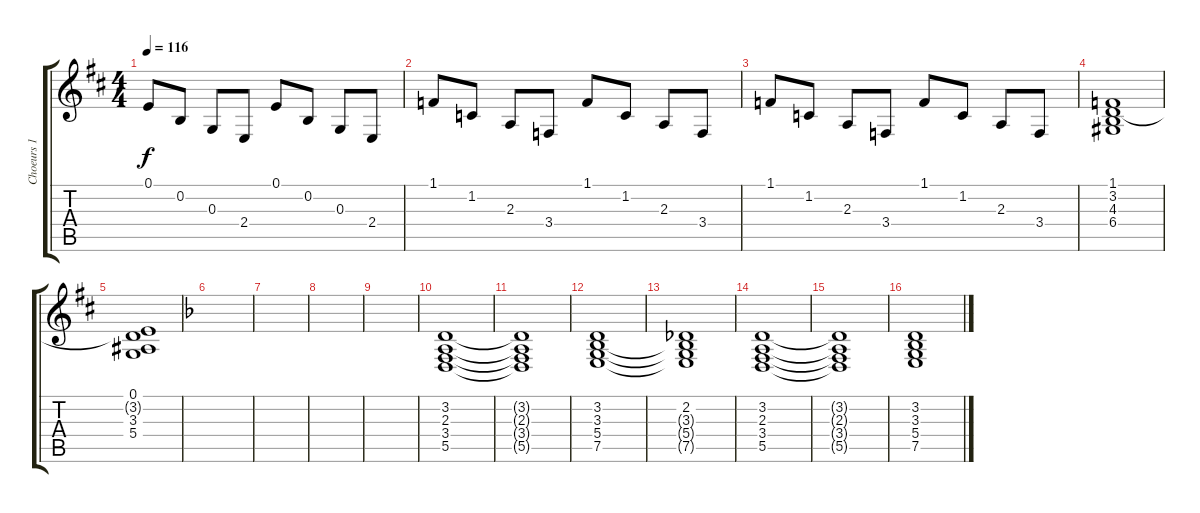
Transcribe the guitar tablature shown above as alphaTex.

\track ("Choeurs 1" "Choeurs 1") {instrument pad4choir}
\staff {score tabs}
\tuning (E4 B3 G3 D3 A2 E2) {hide}
\ts (4 4)
\tempo 116
\clef g2
\ks d
0.1.8{dy f} 0.2.8 0.3.8 2.4.8 0.1.8 0.2.8 0.3.8 2.4.8 |
1.1.8 1.2.8 2.3.8 3.4.8 1.1.8 1.2.8 2.3.8 3.4.8 |
1.1.8 1.2.8 2.3.8 3.4.8 1.1.8 1.2.8 2.3.8 3.4.8 |
(1.1 3.2 4.3 6.4).1 |
(0.1 3.2{t} 3.3 5.4).1 |
\ks f
|
|
|
|
(3.2 2.3 3.4 5.5).1 |
(3.2{t} 2.3{t} 3.4{t} 5.5{t}).1 |
(3.2 3.3 5.4 7.5).1 |
(2.2 3.3{t} 5.4{t} 7.5{t}).1 |
(3.2 2.3 3.4 5.5).1 |
(3.2{t} 2.3{t} 3.4{t} 5.5{t}).1 |
(3.2 3.3 5.4 7.5).1
